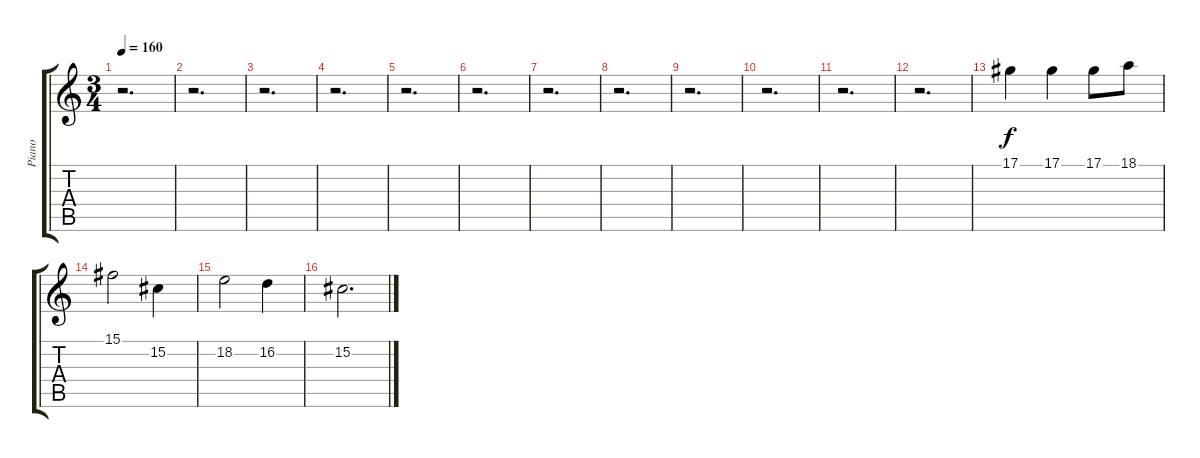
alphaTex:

\track ("Piano" "Piano") {instrument brightacousticpiano}
\staff {score tabs}
\tuning (Eb4 Bb3 Gb3 Db3 Ab2 Db2) {hide}
\ts (3 4)
\tempo 160
\clef g2
\ks c
r.2{d dy f} |
r.2{d} |
r.2{d} |
r.2{d} |
r.2{d} |
r.2{d} |
r.2{d} |
r.2{d} |
r.2{d} |
r.2{d} |
r.2{d} |
r.2{d} |
17.1.4 17.1.4 17.1.8 18.1.8 |
15.1.2 15.2.4 |
18.2.2 16.2.4 |
15.2.2{d}
